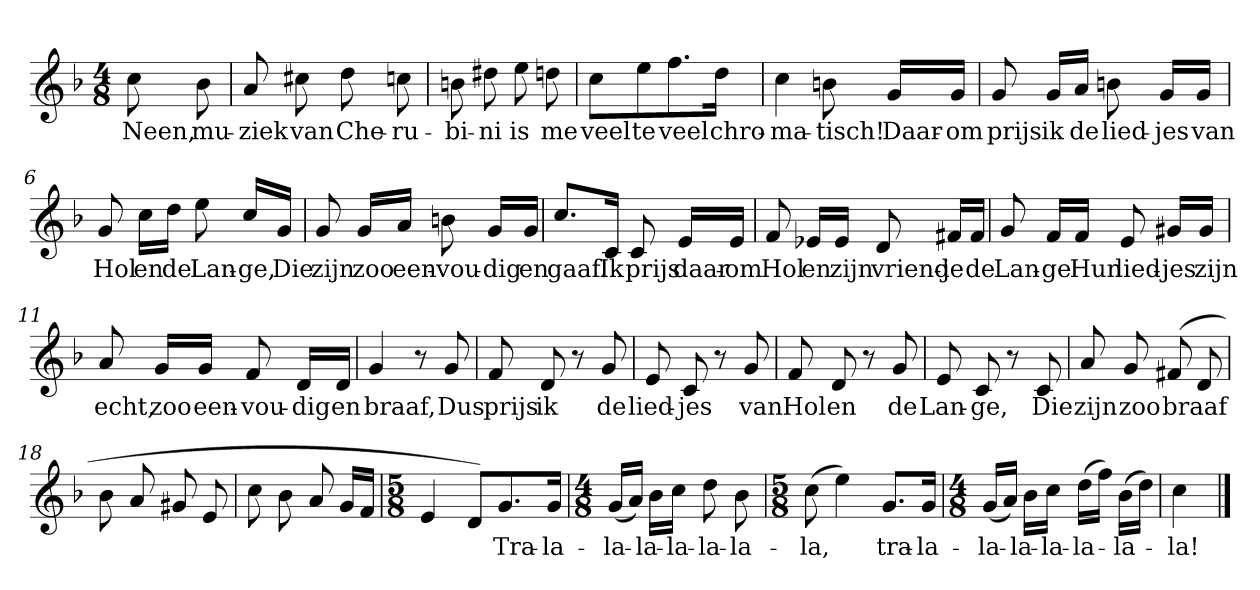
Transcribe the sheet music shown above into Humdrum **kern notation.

**kern	**text
*part1	*part1
*staff1	*staff1
*clefG2	*
*k[b-]	*
*F:	*
*M4/8	*
*MM120	*
=	=
8cc	Neen,
8b-	mu-
=1	=1
8a	-ziek
8cc#X	van
8dd	Che-
8ccn	-ru-
=2	=2
8bn	-bi-
8dd#X	-ni
8ee	is
8ddn	me
=3	=3
8cc	veel
8ee	te
8.ff	veel
16ddJk	chro-
=4	=4
4cc	-ma-
8bn	-tisch!
16g/LL	Daar-
16g/JJ	-om
=5	=5
8g	prijs
16g/LL	ik
16a/JJ	de
8bn	lied-
16g/LL	-jes
16g/JJ	van
=6	=6
8g	Hol
16cc\LL	en
16dd\JJ	de
8ee	Lan-
16cc/LL	-ge,
16g/JJ	Die
=7	=7
8g	zijn
16g/LL	zoo
16a/JJ	een-
8bn	-vou-
16g/LL	-dig
16g/JJ	en
=8	=8
8.cc/L	gaaf.
16c/Jk	Ik
8c	prijs
16e/LL	daar-
16e/JJ	-om
=9	=9
8f	Hol
16e-X/LL	en
16e-/JJ	zijn
8d	vriend-
16f#X/LL	-je
16f#/JJ	de
=10	=10
8g	Lan-
16f/LL	-ge
16f/JJ	Hun
8e	lied-
16g#X/LL	-jes
16g#/JJ	zijn
=11	=11
8a	echt,
16g/LL	zoo
16g/JJ	een-
8f	-vou-
16d/LL	-dig
16d/JJ	en
=12	=12
4g	braaf,
8r	.
8g	Dus
=13	=13
8f	prijs
8d	ik
8r	.
8g	de
=14	=14
8e	lied-
8c	-jes
8r	.
8g	van
=15	=15
8f	Hol
8d	en
8r	.
8g	de
=16	=16
8e	Lan-
8c	-ge,
8r	.
8c	Die
=17	=17
8a	zijn
8g	zoo
(8f#X	braaf
8d	.
=18	=18
8b-	.
8a	.
8g#X	.
8e	.
=19	=19
8cc	.
8b-	.
8a	.
16g/LL	.
16f/JJ	.
=20	=20
*M5/8	*
4e	.
8d/L)	.
8.g/	Tra-
16g/Jk	-la-
=21	=21
*M4/8	*
(16g/LL	-la-
16a/JJ)	.
16b-\LL	-la-
16cc\JJ	-la-
8dd	-la-
8b-	-la-
=22	=22
*M5/8	*
(8cc	-la,
4ee)	.
8.g/L	tra-
16g/Jk	-la-
=23	=23
*M4/8	*
(16g/LL	-la-
16a/JJ)	.
16b-\LL	-la-
16cc\JJ	-la-
(16dd\LL	-la-
16ff\JJ)	.
(16b-\LL	-la-
16dd\JJ)	.
=24	=24
4cc	-la!
==	==
*-	*-
